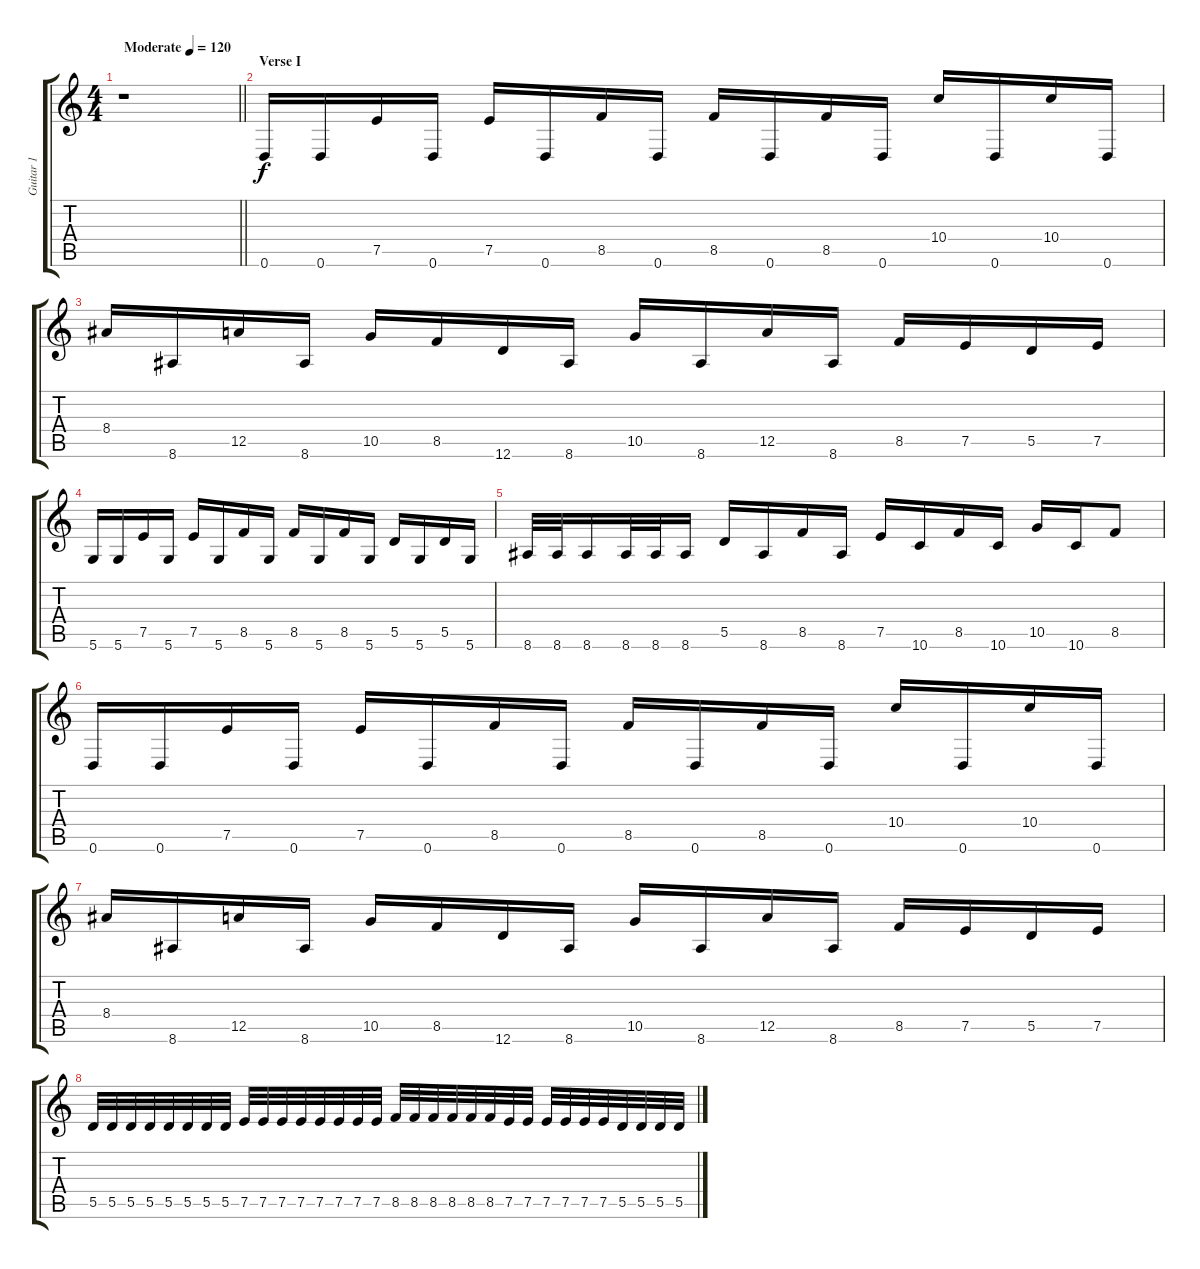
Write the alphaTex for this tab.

\track ("Guitar 1" "Guitar 1") {instrument distortionguitar}
\staff {score tabs}
\tuning (E4 B3 G3 D3 A2 D2) {hide}
\ts (4 4)
\tempo (120 "Moderate")
\clef g2
\barLineRight lightlight
\ks c
r.1{dy f instrument distortionguitar} |
\section ("" "Verse I")
0.6.16 0.6.16 7.5.16 0.6.16 7.5.16 0.6.16 8.5.16 0.6.16 8.5.16 0.6.16 8.5.16 0.6.16 10.4.16 0.6.16 10.4.16 0.6.16 |
8.4.16 8.6.16 12.5.16 8.6.16 10.5.16 8.5.16 12.6.16 8.6.16 10.5.16 8.6.16 12.5.16 8.6.16 8.5.16 7.5.16 5.5.16 7.5.16 |
5.6.16 5.6.16 7.5.16 5.6.16 7.5.16 5.6.16 8.5.16 5.6.16 8.5.16 5.6.16 8.5.16 5.6.16 5.5.16 5.6.16 5.5.16 5.6.16 |
8.6.32 8.6.32 8.6.16 8.6.32 8.6.32 8.6.16 5.5.16 8.6.16 8.5.16 8.6.16 7.5.16 10.6.16 8.5.16 10.6.16 10.5.16 10.6.16 8.5.8 |
0.6.16 0.6.16 7.5.16 0.6.16 7.5.16 0.6.16 8.5.16 0.6.16 8.5.16 0.6.16 8.5.16 0.6.16 10.4.16 0.6.16 10.4.16 0.6.16 |
8.4.16 8.6.16 12.5.16 8.6.16 10.5.16 8.5.16 12.6.16 8.6.16 10.5.16 8.6.16 12.5.16 8.6.16 8.5.16 7.5.16 5.5.16 7.5.16 |
5.5.32 5.5.32 5.5.32 5.5.32 5.5.32 5.5.32 5.5.32 5.5.32 7.5.32 7.5.32 7.5.32 7.5.32 7.5.32 7.5.32 7.5.32 7.5.32 8.5.32 8.5.32 8.5.32 8.5.32 8.5.32 8.5.32 7.5.32 7.5.32 7.5.32 7.5.32 7.5.32 7.5.32 5.5.32 5.5.32 5.5.32 5.5.32
